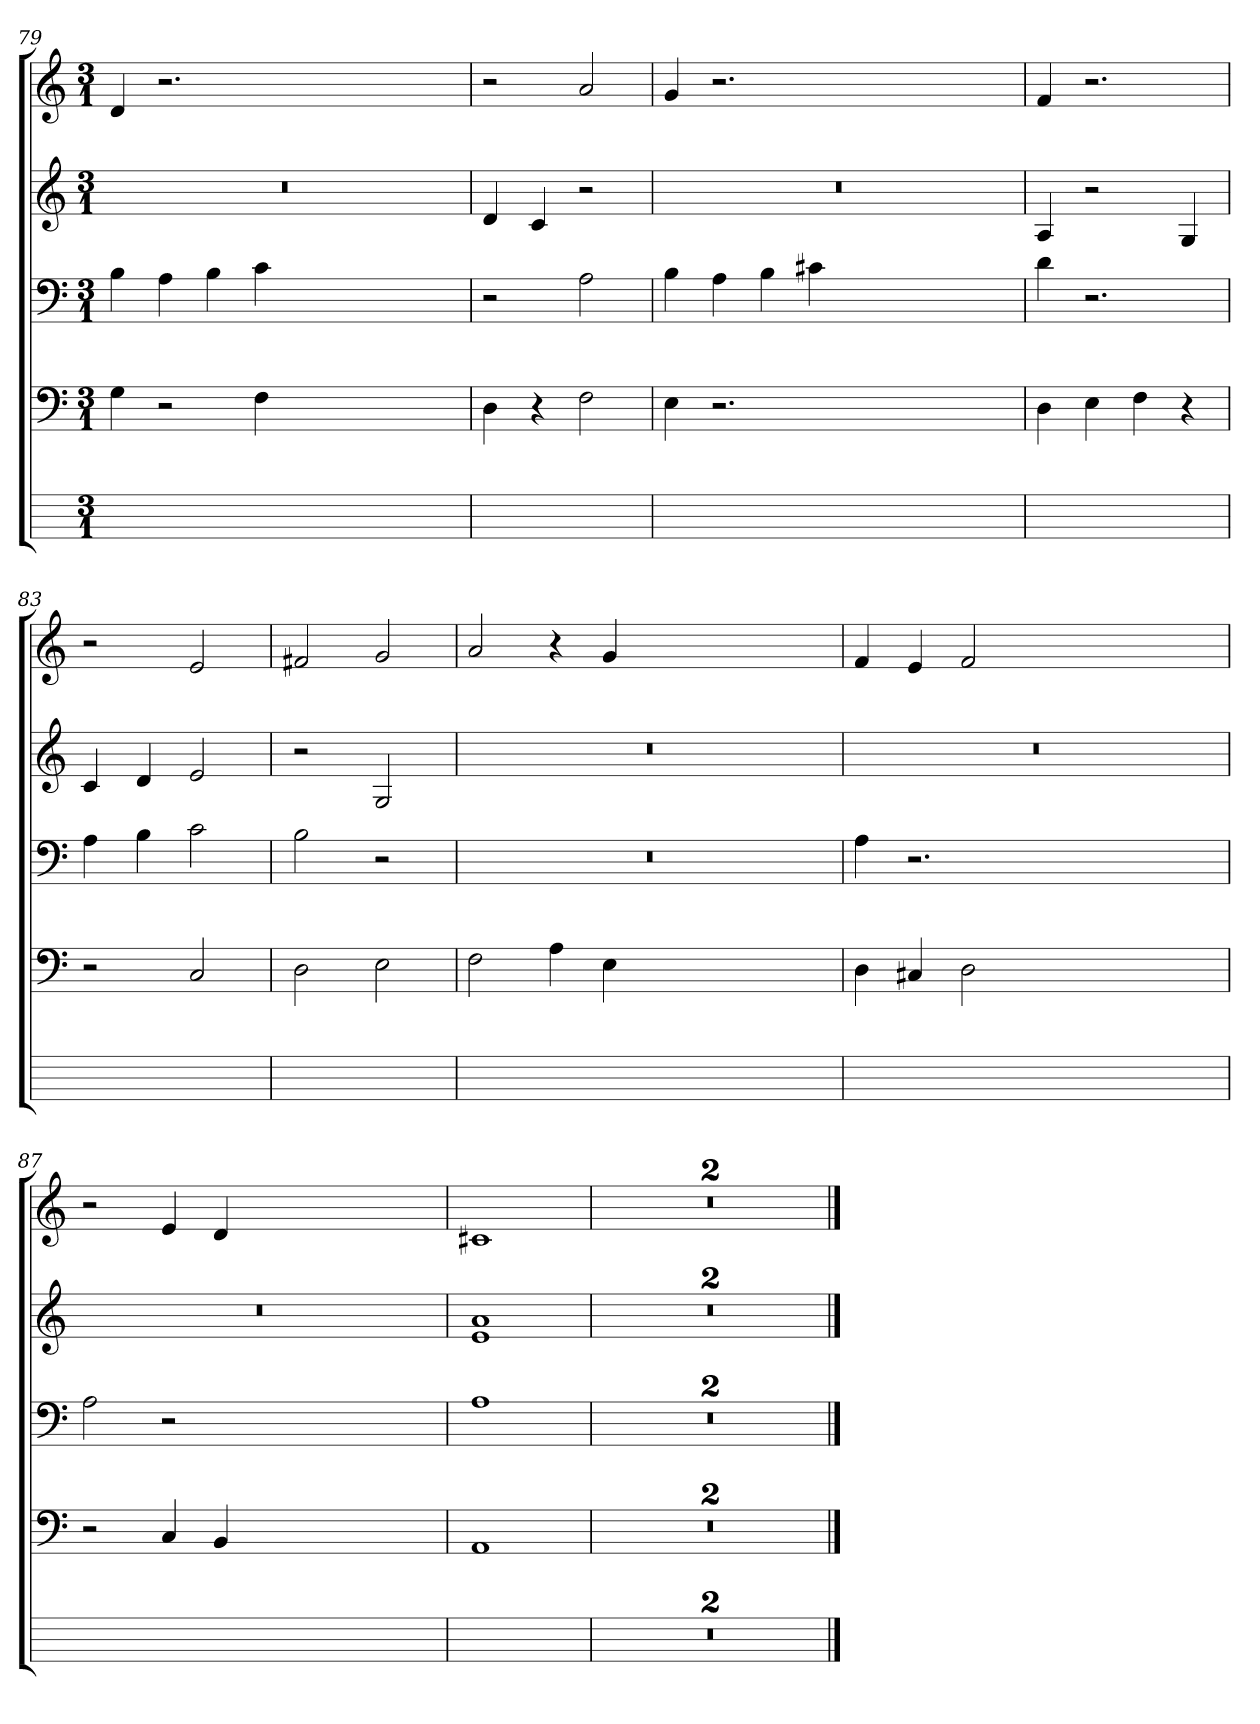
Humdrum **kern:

**kern	**kern	**kern	**kern	**kern
*part5	*part4	*part3	*part2	*part1
*staff5	*staff4	*staff3	*staff2	*staff1
*	*clefF4	*clefF4	*clefG2	*clefG2
*	*k[]	*k[]	*k[]	*k[]
*	*C:	*C:	*C:	*C:
*M3/1	*M3/1	*M3/1	*M3/1	*M3/1
=79	=79	=79	=79	=79
0.ryy	4G	4B	0.r	4d
.	2r	4Ai	.	2.r
.	.	4Bj	.	.
.	4F	4cZ	.	.
.	0ryy	0ryy	.	0ryy
=80	=80	=80	=80	=80
1ryy	4D	2r	4dj	2r
.	4r	.	4c	.
.	2F	2A	2r	2aj
=81	=81	=81	=81	=81
0.ryy	4E	4B	0.r	4g
.	2.r	4Ai	.	2.r
.	.	4Bj	.	.
.	.	4c#Xi	.	.
.	0ryy	0ryy	.	0ryy
=82	=82	=82	=82	=82
1ryy	4D	4d	4A	4f
.	4Ei	2.r	2r	2.r
.	4FZ	.	.	.
.	4r	.	4GZ	.
=83	=83	=83	=83	=83
1ryy	2r	4A	4c	2r
.	.	4BZ	4d	.
.	2C	2c	2e	2e
=84	=84	=84	=84	=84
1ryy	2D	2B	2r	2f#XV
.	2E	2r	2G	2g
=85	=85	=85	=85	=85
0.ryy	2F	0.r	0.r	2a
.	4Ai	.	.	4r
.	4E	.	.	4g
.	0ryy	.	.	0ryy
=86	=86	=86	=86	=86
0.ryy	4D	4Aj	0.r	4f
.	4C#XV	2.r	.	4e
.	2D	.	.	2f
.	0ryy	0ryy	.	0ryy
=87	=87	=87	=87	=87
0.ryy	2r	2Aj	0.r	2r
.	4C	2r	.	4e
.	4BB	.	.	4d
.	0ryy	0ryy	.	0ryy
=88	=88	=88	=88	=88
1ryy	1AA	1Aj	1e 1aZ	1c#XV
=89	=89	=89	=89	=89
0.ryy	0.r	0.r	0.r	0.r
=90	=90	=90	=90	=90
0.ryy	0.r	0.r	0.r	0.r
==	==	==	==	==
*-	*-	*-	*-	*-
